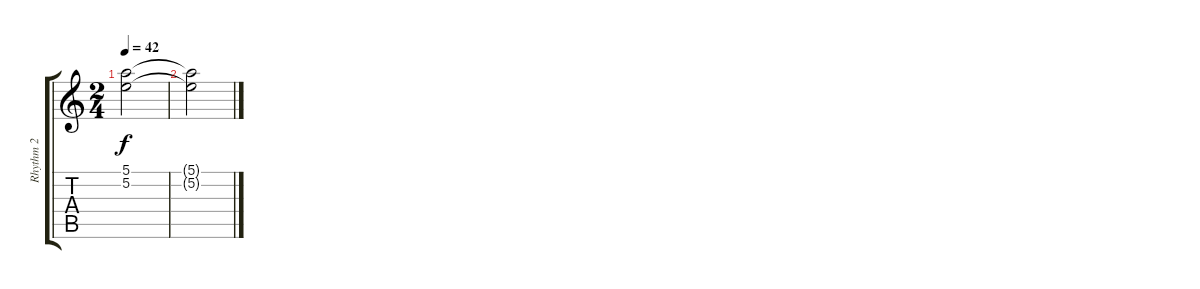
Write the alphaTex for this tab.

\track ("Rhythm 2" "Rhythm 2") {instrument acousticguitarsteel}
\staff {score tabs}
\tuning (E4 B3 G3 D3 A2 E2) {hide}
\ts (2 4)
\tempo 42
\clef g2
\ks c
(5.1{t} 5.2{t}).2{dy f} |
(5.1{t} 5.2{t}).2
